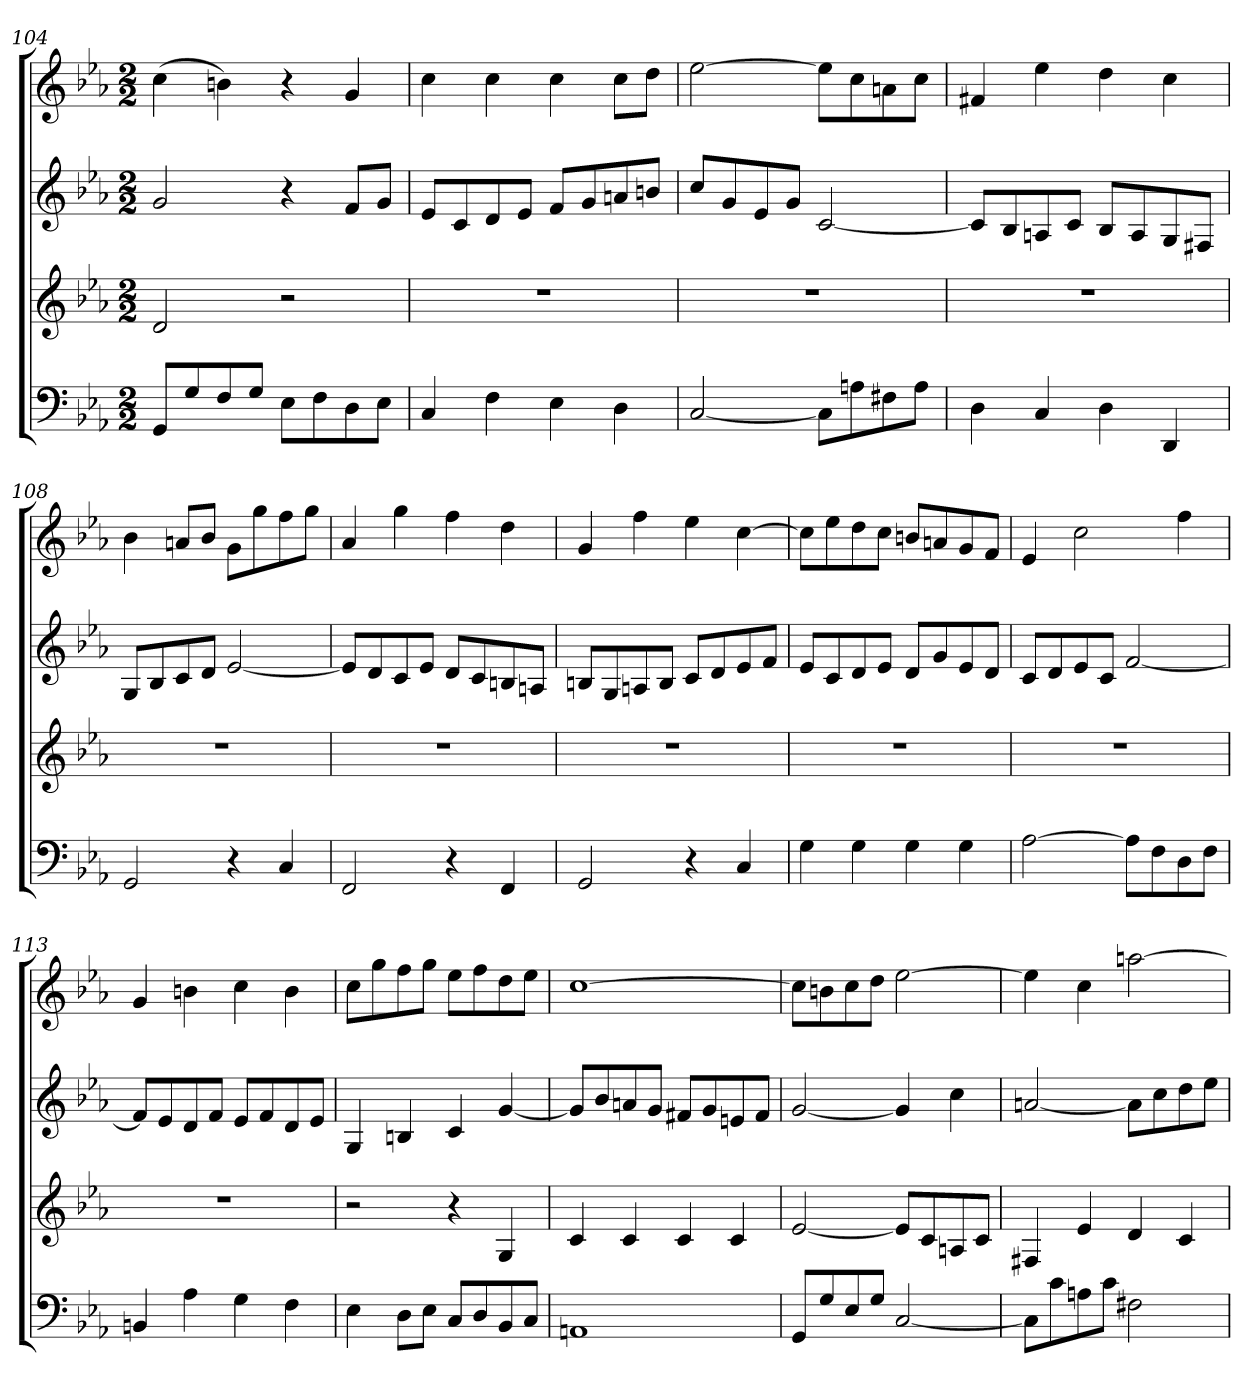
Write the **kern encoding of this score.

**kern	**kern	**kern	**kern
*part4	*part3	*part2	*part1
*staff4	*staff3	*staff2	*staff1
*k[b-e-a-]	*k[b-e-a-]	*k[b-e-a-]	*k[b-e-a-]
*M2/2	*M2/2	*M2/2	*M2/2
=104	=104	=104	=104
8GGL	2d	2g	(4cc
8G	.	.	.
8F	.	.	4bn)
8GJ	.	.	.
8E-L	2r	4r	4r
8F	.	.	.
8D	.	8fL	4g
8E-J	.	8gJ	.
=105	=105	=105	=105
4C	1r	8e-L	4cc
.	.	8c	.
4F	.	8d	4cc
.	.	8e-J	.
4E-	.	8fL	4cc
.	.	8g	.
4D	.	8an	8ccL
.	.	8bnJ	8ddJ
=106	=106	=106	=106
[2C	1r	8ccL	[2ee-
.	.	8g	.
.	.	8e-	.
.	.	8gJ	.
8CL]	.	[2c	8ee-L]
8An	.	.	8cc
8F#X	.	.	8an
8AJ	.	.	8ccJ
=107	=107	=107	=107
4D	1r	8cL]	4f#X
.	.	8B-	.
4C	.	8An	4ee-
.	.	8cJ	.
4D	.	8B-L	4dd
.	.	8A	.
4DD	.	8G	4cc
.	.	8F#XJ	.
=108	=108	=108	=108
2GG	1r	8GL	4b-
.	.	8B-	.
.	.	8c	8anL
.	.	8dJ	8b-J
4r	.	[2e-	8gL
.	.	.	8gg
4C	.	.	8ff
.	.	.	8ggJ
=109	=109	=109	=109
2FF	1r	8e-L]	4a-
.	.	8d	.
.	.	8c	4gg
.	.	8e-J	.
4r	.	8dL	4ff
.	.	8c	.
4FF	.	8Bn	4dd
.	.	8AnJ	.
=110	=110	=110	=110
2GG	1r	8BnL	4g
.	.	8G	.
.	.	8An	4ff
.	.	8BJ	.
4r	.	8cL	4ee-
.	.	8d	.
4C	.	8e-	[4cc
.	.	8fJ	.
=111	=111	=111	=111
4G	1r	8e-L	8ccL]
.	.	8c	8ee-
4G	.	8d	8dd
.	.	8e-J	8ccJ
4G	.	8dL	8bnL
.	.	8g	8an
4G	.	8e-	8g
.	.	8dJ	8fJ
=112	=112	=112	=112
[2A-	1r	8cL	4e-
.	.	8d	.
.	.	8e-	2cc
.	.	8cJ	.
8A-L]	.	[2f	.
8F	.	.	.
8D	.	.	4ff
8FJ	.	.	.
=113	=113	=113	=113
4BBn	1r	8fL]	4g
.	.	8e-	.
4A-	.	8d	4bn
.	.	8fJ	.
4G	.	8e-L	4cc
.	.	8f	.
4F	.	8d	4b
.	.	8e-J	.
=114	=114	=114	=114
4E-	2r	4G	8ccL
.	.	.	8gg
8DL	.	4Bn	8ff
8E-J	.	.	8ggJ
8CL	4r	4c	8ee-L
8D	.	.	8ff
8BB-	4G	[4g	8dd
8CJ	.	.	8ee-J
=115	=115	=115	=115
1AAn	4c	8gL]	[1cc
.	.	8b-	.
.	4c	8an	.
.	.	8gJ	.
.	4c	8f#XL	.
.	.	8g	.
.	4c	8en	.
.	.	8f#J	.
=116	=116	=116	=116
8GGL	[2e-	[2g	8ccL]
8G	.	.	8bn
8E-	.	.	8cc
8GJ	.	.	8ddJ
[2C	8e-L]	4g]	[2ee-
.	8c	.	.
.	8An	4cc	.
.	8cJ	.	.
=117	=117	=117	=117
8CL]	4F#X	[2an	4ee-]
8c	.	.	.
8An	4e-	.	4cc
8cJ	.	.	.
2F#X	4d	8aL]	[2aan
.	.	8cc	.
.	4c	8dd	.
.	.	8ee-J	.
=	=	=	=
*-	*-	*-	*-
